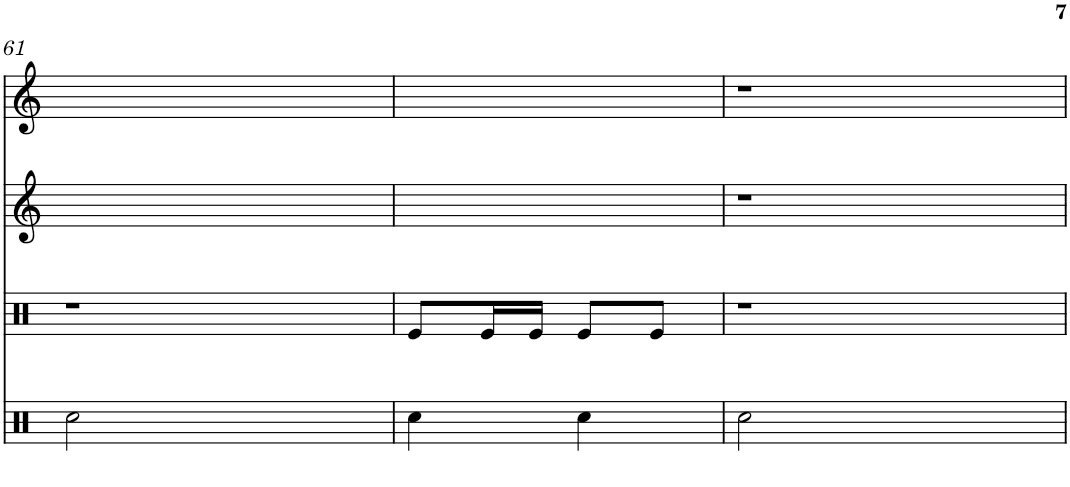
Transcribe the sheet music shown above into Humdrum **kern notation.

**kern	**kern	**kern	**kern
*part4	*part3	*part2	*part1
*staff4	*staff3	*staff2	*staff1
*I"Timbal fondo	*I"Timbal	*I"Gralla 2	*I"Gralla 1
!!LO:PB:g=z
*clefX	*clefX	*clefG2	*clefG2
*k[]	*k[]	*k[]	*k[]
*M2/4	*M2/4	*M2/4	*M2/4
=61	=61	=61	=61
2cc\	2r	2ryy	2ryy
2ryy	2ryy	2ryy	2ryy
=62	=62	=62	=62
4cc\	8e/L	2ryy	2ryy
.	16e/L	.	.
.	16e/JJ	.	.
4cc\	8e/L	.	.
.	8e/J	.	.
=63	=63	=63	=63
2cc\	2r	2r	2r
2ryy	2ryy	2ryy	2ryy
=	=	=	=
*-	*-	*-	*-
